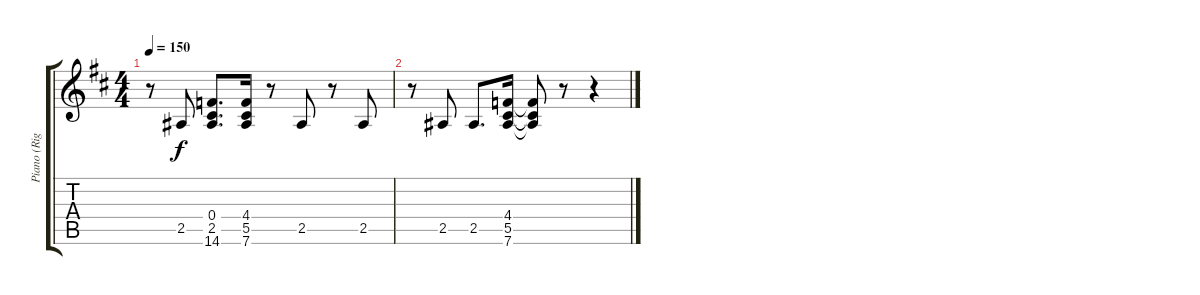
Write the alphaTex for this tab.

\track ("Piano (Right Hand)" "Piano (Rig") {instrument acousticgrandpiano}
\staff {score tabs}
\tuning (Eb5 Bb4 Gb4 Db4 Ab3 Eb3) {hide}
\ts (4 4)
\tempo 150
\clef g2
\ks d
r.8{dy f} 2.5.8 (0.4 2.5 14.6).8{d} (4.4 5.5 7.6).16 r.8 2.5.8 r.8 2.5.8 |
r.8 2.5.8 2.5.8{d} (4.4 5.5 7.6).16 (4.4{t} 5.5{t} 7.6{t}).8 r.8 r.4
